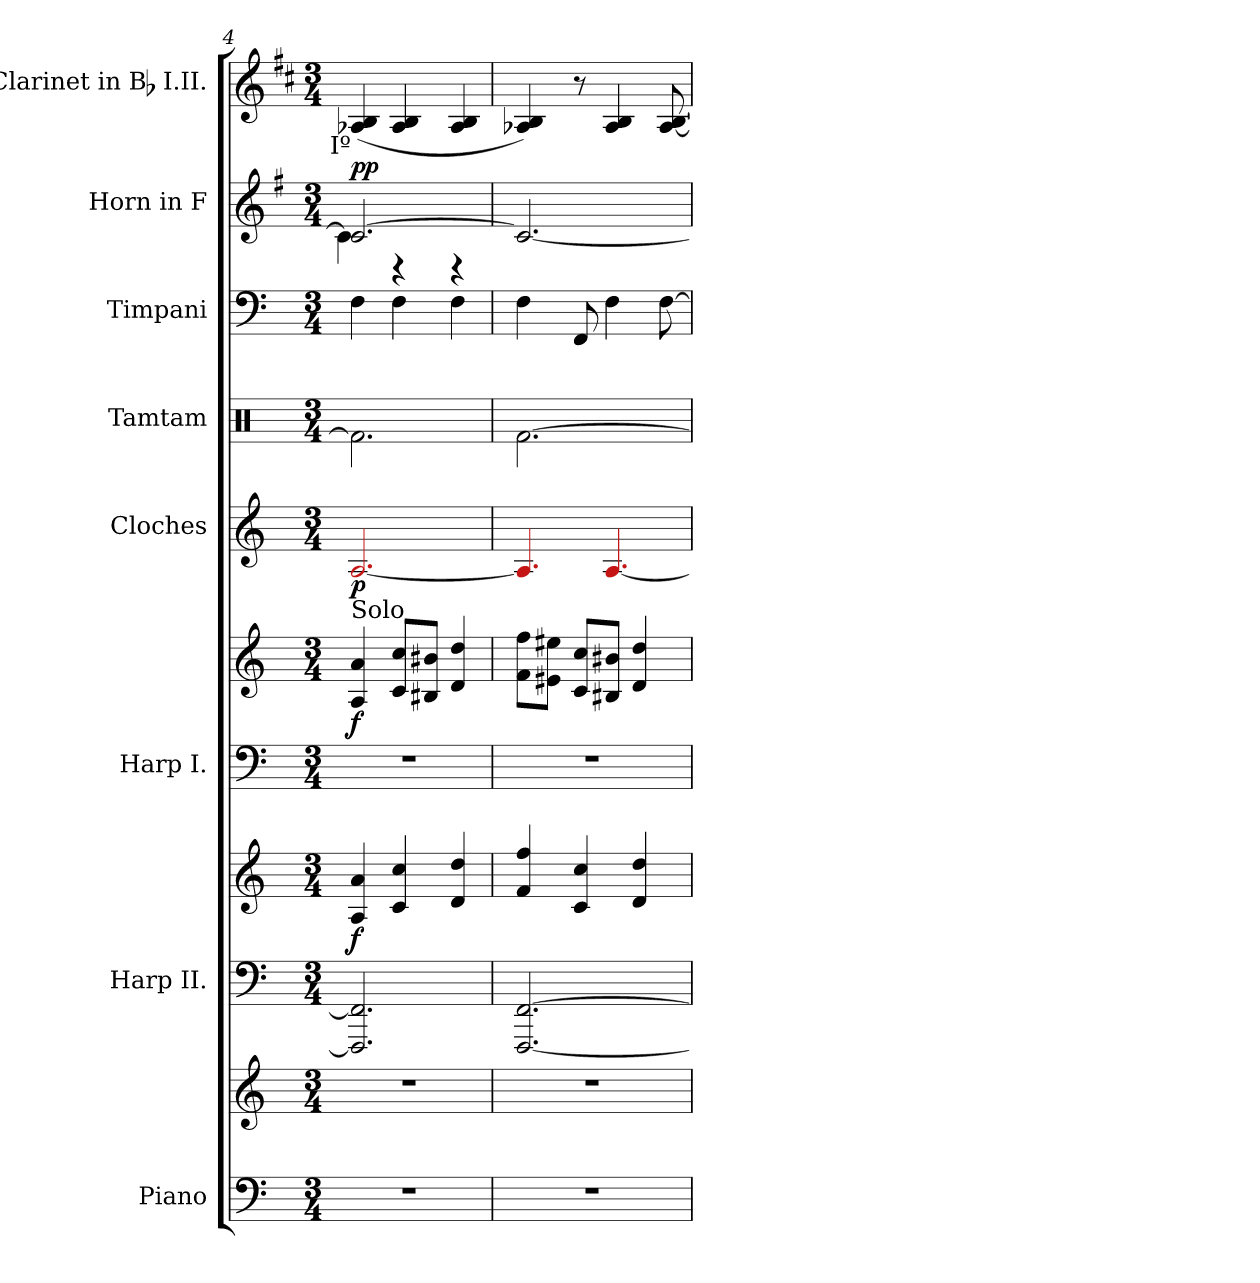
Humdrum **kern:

**kern	**kern	**kern	**kern	**dynam	**kern	**kern	**dynam	**kern	**dynam	**kern	**kern	**kern	**dynam	**kern
*part8	*part8	*part7	*part7	*part7	*part6	*part6	*part6	*part5	*part5	*part4	*part3	*part2	*part2	*part1
*staff11	*staff10	*staff9	*staff8	*staff8/9	*staff7	*staff6	*staff6/7	*staff5	*staff5	*staff4	*staff3	*staff2	*staff2	*staff1
*I"Piano	*	*I"Harp II.	*	*	*I"Harp I.	*	*	*I"Cloches	*	*I"Tamtam	*I"Timpani	*I"Horn in F	*	*I"Clarinet in Bb I.II.
*I'Pno.	*	*I'Hp. II.	*	*	*I'Hp. I.	*	*	*	*	*	*I'Timp.	*I'Hn.	*	*I'Cl. I. II.
*clefF4	*clefG2	*clefF4	*clefG2	*	*clefF4	*clefG2	*	*clefG2	*	*clefX	*clefF4	*clefG2	*	*clefG2
*	*	*	*	*	*	*	*	*	*	*	*	*ITrd4c7	*	*ITrd1c2
*k[]	*k[]	*k[]	*k[]	*	*k[]	*k[]	*	*k[]	*	*k[]	*k[]	*k[]	*	*k[]
*C:	*C:	*C:	*C:	*	*C:	*C:	*	*C:	*	*C:	*C:	*C:	*	*C:
*M3/4	*M3/4	*M3/4	*M3/4	*	*M3/4	*M3/4	*	*M3/4	*	*M3/4	*M3/4	*M3/4	*	*M3/4
=4	=4	=4	=4	=4	=4	=4	=4	=4	=4	=4	=4	=4	=4	=4
*	*	*	*	*	*	*	*	*	*	*	*	*^	*	*
!	!	!	!	!	!	!	!	!	!	!	!	!LO:TX:a:rj:t=Iº	!	!	!
!	!	!	!	!	!	!LO:TX:a:t=Solo	!	!	!	!	!	!	!	!	!
!	!	!	!	!	!	!	!	!	!	!	!	!	!	!LO:DY:a	!
4%3r	4%3r	2.FFF] 2.FF]	4A 4a	f	4%3r	4A 4a	f	[2.RA/	p	2.Rf\]	4F	[>2.F	4F]	pp	(>4G-X 4A
.	.	.	4c 4cc	.	.	8c/ 8cc/L	.	.	.	.	4F	.	4r	.	4G- 4A
.	.	.	.	.	.	8B#X/ 8b#X/J	.	.	.	.	.	.	.	.	.
.	.	.	4d 4dd	.	.	4d 4dd	.	.	.	.	4F	.	4r	.	4G- 4A
*	*	*	*	*	*	*	*	*	*	*	*	*v	*v	*	*
=5	=5	=5	=5	=5	=5	=5	=5	=5	=5	=5	=5	=5	=5	=5
4%3r	4%3r	[2.FFF [2.FF	4f/ 4ff/	.	4%3r	8f\ 8ff\L	.	4.RA/]	.	[2.Rf\	4F	2.F_>	.	4G-X 4A)
.	.	.	.	.	.	8e#X\ 8ee#X\J	.	.	.	.	.	.	.	.
.	.	.	4c 4cc	.	.	8c/ 8cc/L	.	.	.	.	8FF	.	.	8r
.	.	.	.	.	.	8B#X/ 8b#X/J	.	[4.RA/	.	.	4F	.	.	4G- 4A
.	.	.	4d 4dd	.	.	4d 4dd	.	.	.	.	.	.	.	.
.	.	.	.	.	.	.	.	.	.	.	[8F	.	.	[8G- [8A
=	=	=	=	=	=	=	=	=	=	=	=	=	=	=
*-	*-	*-	*-	*-	*-	*-	*-	*-	*-	*-	*-	*-	*-	*-
